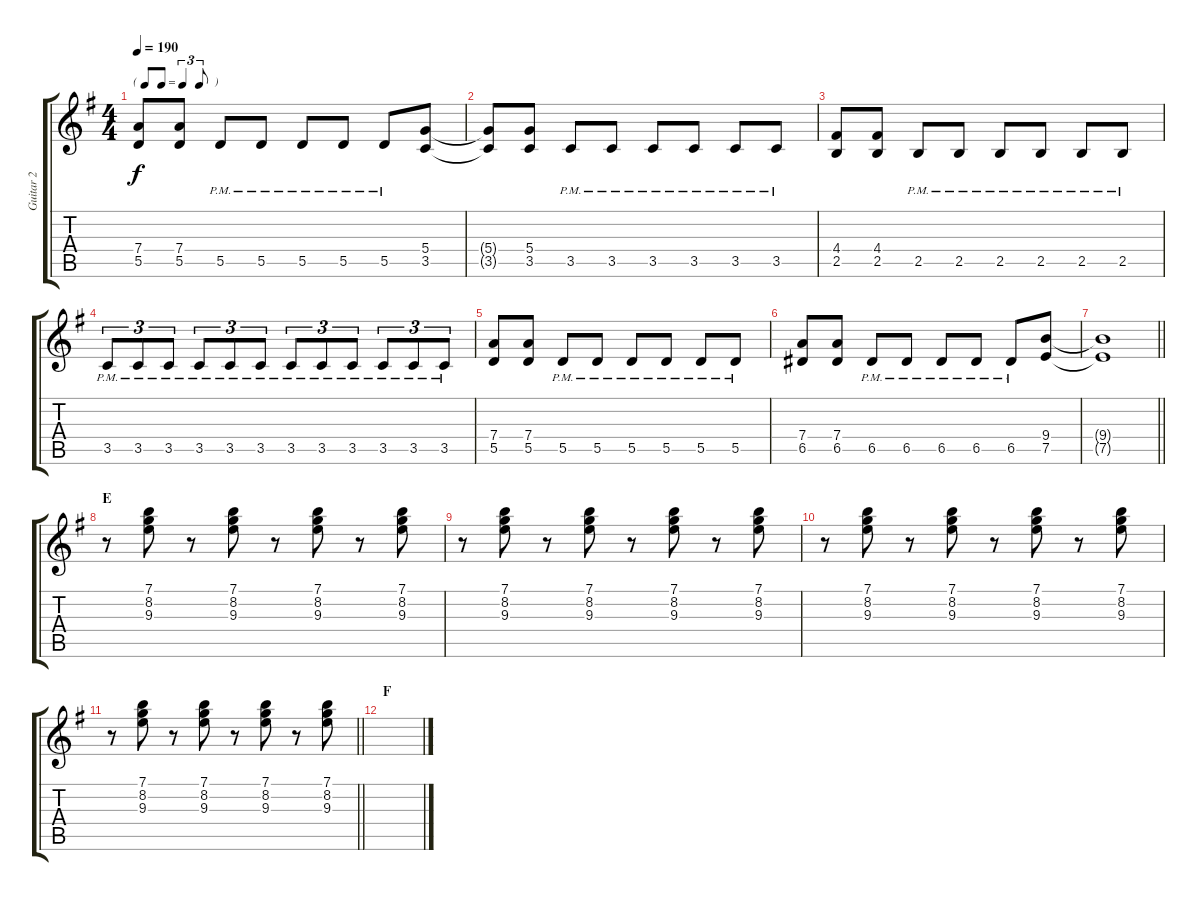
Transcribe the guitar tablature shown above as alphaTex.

\track ("Guitar 2" "Guitar 2") {instrument distortionguitar}
\staff {score tabs}
\tuning (E4 B3 G3 D3 A2 E2) {hide}
\ts (4 4)
\tf triplet8th
\tempo 190
\clef g2
\ks g
(7.4{t} 5.5{t}).8{dy f} (7.4 5.5).8 5.5{pm}.8 5.5{pm}.8 5.5{pm}.8 5.5{pm}.8 5.5{pm}.8 (5.4 3.5).8 |
(5.4{t} 3.5{t}).8 (5.4 3.5).8 3.5{pm}.8 3.5{pm}.8 3.5{pm}.8 3.5{pm}.8 3.5{pm}.8 3.5{pm}.8 |
(4.4 2.5).8 (4.4 2.5).8 2.5{pm}.8 2.5{pm}.8 2.5{pm}.8 2.5{pm}.8 2.5{pm}.8 2.5{pm}.8 |
3.5{pm}.8{tu (3 2)} 3.5{pm}.8{tu (3 2)} 3.5{pm}.8{tu (3 2)} 3.5{pm}.8{tu (3 2)} 3.5{pm}.8{tu (3 2)} 3.5{pm}.8{tu (3 2)} 3.5{pm}.8{tu (3 2)} 3.5{pm}.8{tu (3 2)} 3.5{pm}.8{tu (3 2)} 3.5{pm}.8{tu (3 2)} 3.5{pm}.8{tu (3 2)} 3.5{pm}.8{tu (3 2)} |
(7.4 5.5).8 (7.4 5.5).8 5.5{pm}.8 5.5{pm}.8 5.5{pm}.8 5.5{pm}.8 5.5{pm}.8 5.5{pm}.8 |
(7.4 6.5).8 (7.4 6.5).8 6.5{pm}.8 6.5{pm}.8 6.5{pm}.8 6.5{pm}.8 6.5{pm}.8 (9.4 7.5).8 |
\barLineRight lightlight
(9.4{t} 7.5{t}).1 |
\section ("" "E")
r.8 (7.1 8.2 9.3).8 r.8 (7.1 8.2 9.3).8 r.8 (7.1 8.2 9.3).8 r.8 (7.1 8.2 9.3).8 |
r.8 (7.1 8.2 9.3).8 r.8 (7.1 8.2 9.3).8 r.8 (7.1 8.2 9.3).8 r.8 (7.1 8.2 9.3).8 |
r.8 (7.1 8.2 9.3).8 r.8 (7.1 8.2 9.3).8 r.8 (7.1 8.2 9.3).8 r.8 (7.1 8.2 9.3).8 |
\barLineRight lightlight
r.8 (7.1 8.2 9.3).8 r.8 (7.1 8.2 9.3).8 r.8 (7.1 8.2 9.3).8 r.8 (7.1 8.2 9.3).8 |
\section ("" "F")
